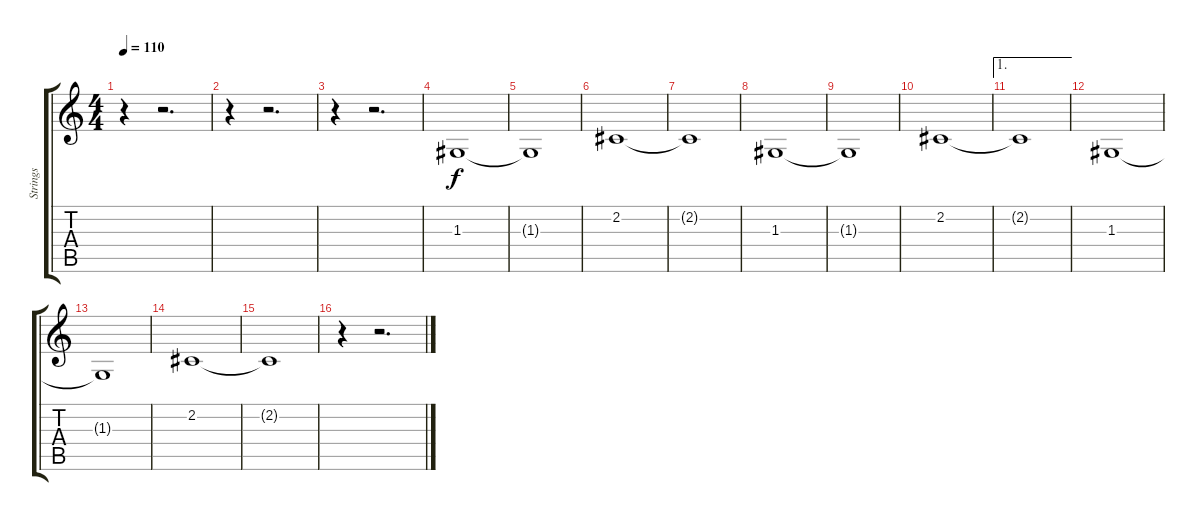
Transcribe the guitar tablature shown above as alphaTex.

\track ("Strings" "Strings") {instrument stringensemble1}
\staff {score tabs}
\tuning (E4 B3 G3 D3 A2 E2) {hide}
\ts (4 4)
\tempo 110
\clef g2
\ks c
r.4{dy f} r.2{d} |
r.4 r.2{d} |
r.4 r.2{d} |
1.3.1 |
1.3{t}.1 |
2.2.1 |
2.2{t}.1 |
1.3.1 |
1.3{t}.1 |
2.2.1 |
\ae 1
2.2{t}.1 |
1.3.1 |
1.3{t}.1 |
2.2.1 |
2.2{t}.1 |
r.4 r.2{d}
